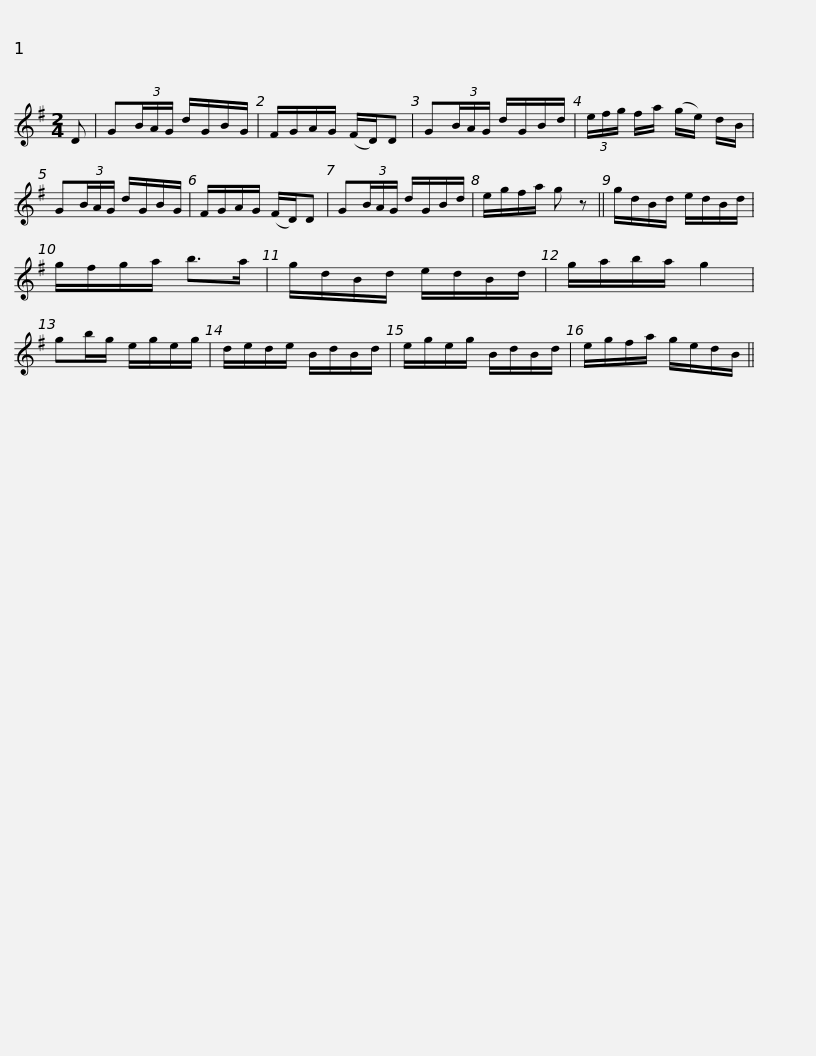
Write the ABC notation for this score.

X:1
L:1/8
M:2/4
I:linebreak $
K:G
V:1 treble
V:1
 D | G(3B/A/G/ d/G/B/G/ | F/G/A/G/ (F/D/)D | G(3B/A/G/ d/G/B/d/ | (3e/f/g/ f/a/ (g/e/) d/B/ | %5
 G(3B/A/G/ d/G/B/G/ | F/G/A/G/ (F/D/)D |$ G(3B/A/G/ d/G/B/d/ | e/g/f/a/ g z || g/d/B/d/ e/d/B/d/ | %10
 g/f/g/a/ b>a | g/d/B/d/ e/d/B/d/ | g/a/b/a/ g2 |$ gb/g/ e/g/e/g/ | d/e/d/e/ B/d/B/d/ | %15
 e/g/e/g/ B/d/B/d/ | e/g/f/a/ g/e/d/B/ || %17
